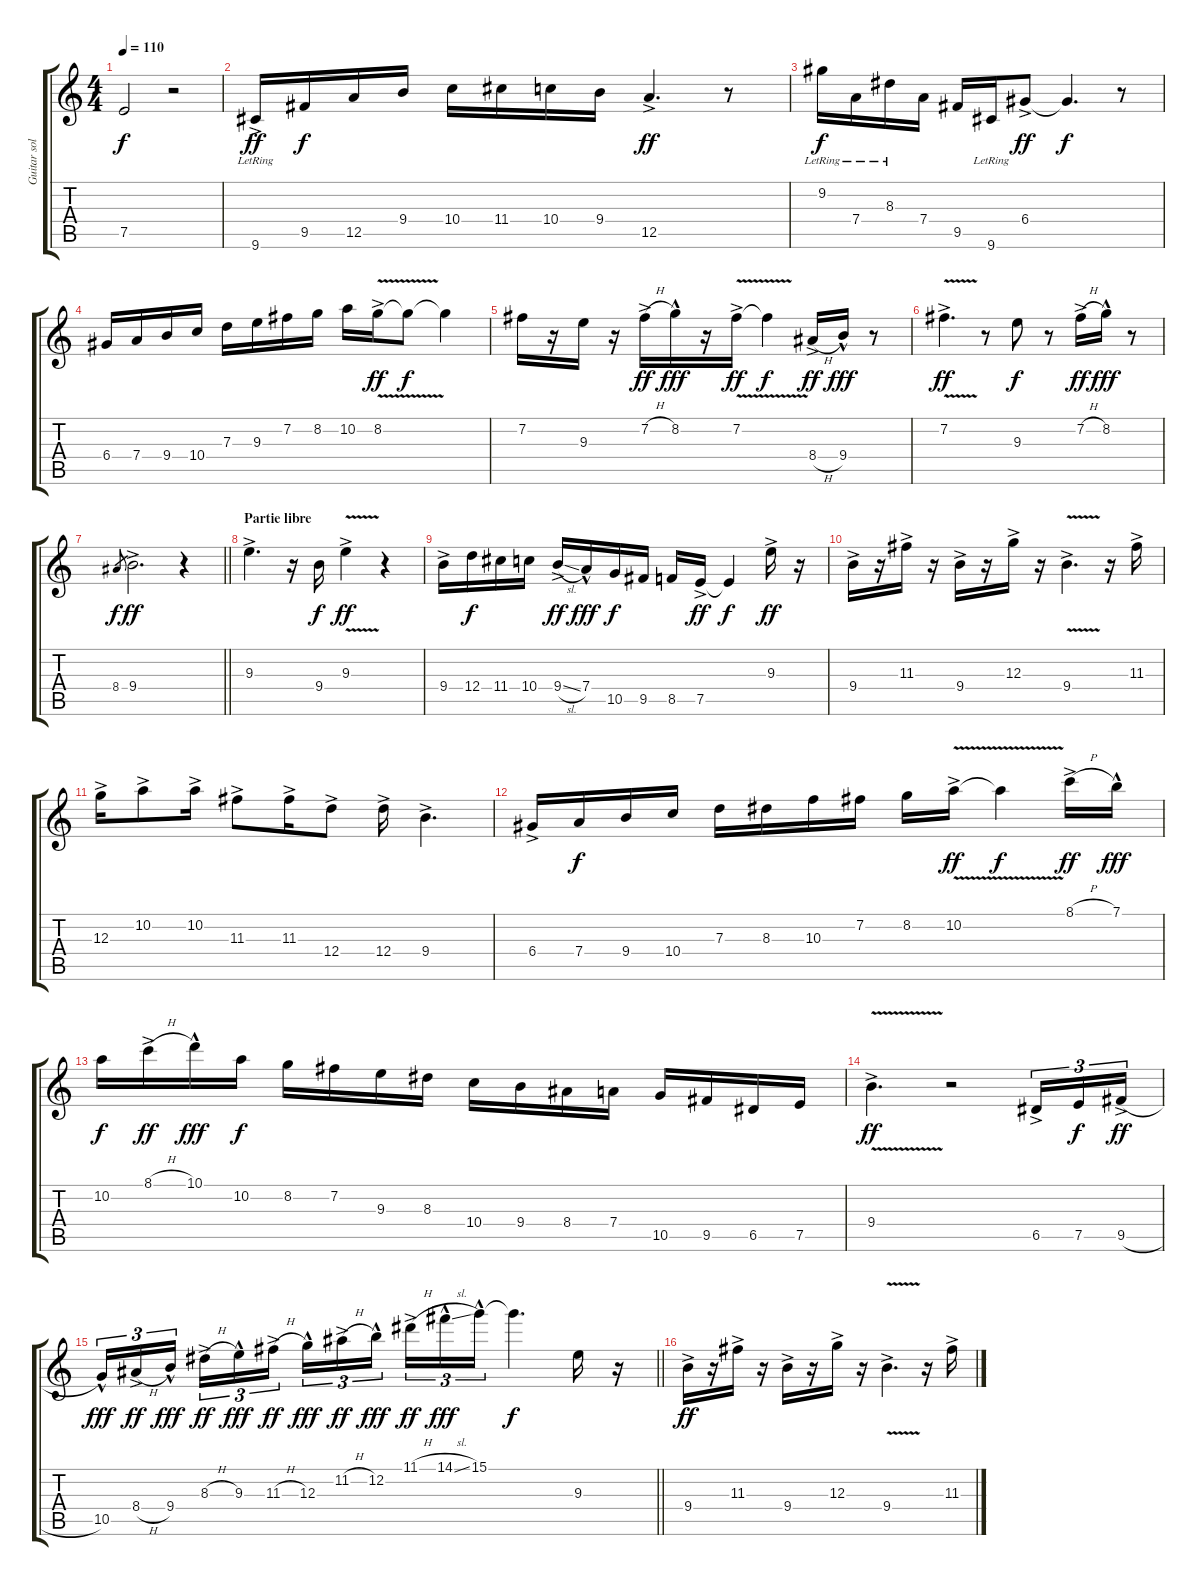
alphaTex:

\track ("Guitar solo" "Guitar sol") {instrument electricguitarjazz}
\staff {score tabs}
\tuning (E4 B3 G3 D3 A2 E2) {hide}
\ts (4 4)
\tempo 110
\clef g2
\ks c
7.5{t}.2{dy f} r.2 |
9.6{ac lr}.16{dy ff} 9.5.16{dy f} 12.5.16 9.4.16 10.4.16 11.4.16 10.4.16 9.4.16 12.5{ac}.4{d dy ff} r.8 |
9.2{lr}.16{dy f} 7.4{lr}.16 8.3{lr}.16 7.4.16 9.5.16 9.6{lr}.16 6.4{ac}.8{dy ff} 6.4{t}.4{d dy f} r.8 |
6.4.16 7.4.16 9.4.16 10.4.16 7.3.16 9.3.16 7.2.16 8.2.16 10.2.16 8.2{v ac}.16{dy ff} 8.2{t}.8{dy f} 8.2{t}.4 |
7.2.16 r.16 9.3.16 r.16 7.2{h ac}.16{dy ff} 8.2{hac}.16{dy fff} r.16 7.2{v ac}.16{dy ff} 7.2{t}.4{dy f} 8.4{h ac}.16{dy ff} 9.4{hac}.16{dy fff} r.8 |
7.2{v ac}.4{d dy ff} r.8 9.3.8{dy f} r.8 7.2{h ac}.16{dy ff} 8.2{hac}.16{dy fff} r.8 |
\barLineRight lightlight
8.4.8{gr dy f} 9.4{ac}.2{d dy ff} r.4 |
\section ("" "Partie libre")
9.3{ac}.4{d} r.16 9.4.16{dy f} 9.3{v ac}.4{dy ff} r.4 |
9.4{ac}.16 12.4.16{dy f} 11.4.16 10.4.16 9.4{sl ac}.16{dy ff} 7.4{hac}.16{dy fff} 10.5.16{dy f} 9.5.16 8.5.16 7.5{ac}.16{dy ff} 7.5{t}.4{dy f} 9.3{ac}.16{dy ff} r.16 |
9.4{ac}.16 r.16 11.3{ac}.16 r.16 9.4{ac}.16 r.16 12.3{ac}.16 r.16 9.4{v ac}.4{d} r.16 11.3{ac}.16 |
12.3{ac}.16 10.2{ac}.8 10.2{ac}.16 11.3{ac}.8 11.3{ac}.16 12.4{ac}.8 12.4{ac}.16 9.4{ac}.4{d} |
6.4{ac}.16 7.4.16{dy f} 9.4.16 10.4.16 7.3.16 8.3.16 10.3.16 7.2.16 8.2.16 10.2{v ac}.16{dy ff} 10.2{t}.4{dy f} 8.1{h ac}.16{dy ff} 7.1{hac}.16{dy fff} |
10.2.16{dy f} 8.1{h ac}.16{dy ff} 10.1{hac}.16{dy fff} 10.2.16{dy f} 8.2.16 7.2.16 9.3.16 8.3.16 10.4.16 9.4.16 8.4.16 7.4.16 10.5.16 9.5.16 6.5.16 7.5.16 |
9.4{v ac}.4{d dy ff} r.2 6.5{ac}.16{tu (3 2)} 7.5.16{tu (3 2) dy f} 9.5{h ac}.16{tu (3 2) dy ff} |
\barLineRight lightlight
10.5{hac}.16{tu (3 2) dy fff} 8.4{h ac}.16{tu (3 2) dy ff} 9.4{hac}.16{tu (3 2) dy fff beam splitsecondary} 8.3{h ac}.16{tu (3 2) dy ff} 9.3{hac}.16{tu (3 2) dy fff} 11.3{h ac}.16{tu (3 2) dy ff} 12.3{hac}.16{tu (3 2) dy fff} 11.2{h ac}.16{tu (3 2) dy ff} 12.2{hac}.16{tu (3 2) dy fff beam splitsecondary} 11.1{h ac}.16{tu (3 2) dy ff} 14.1{sl hac}.16{tu (3 2) dy fff} 15.1{hac}.16{tu (3 2)} 15.1{t}.4{d dy f} 9.3.16 r.16 |
9.4{ac}.16{dy ff} r.16 11.3{ac}.16 r.16 9.4{ac}.16 r.16 12.3{ac}.16 r.16 9.4{v ac}.4{d} r.16 11.3{ac}.16
